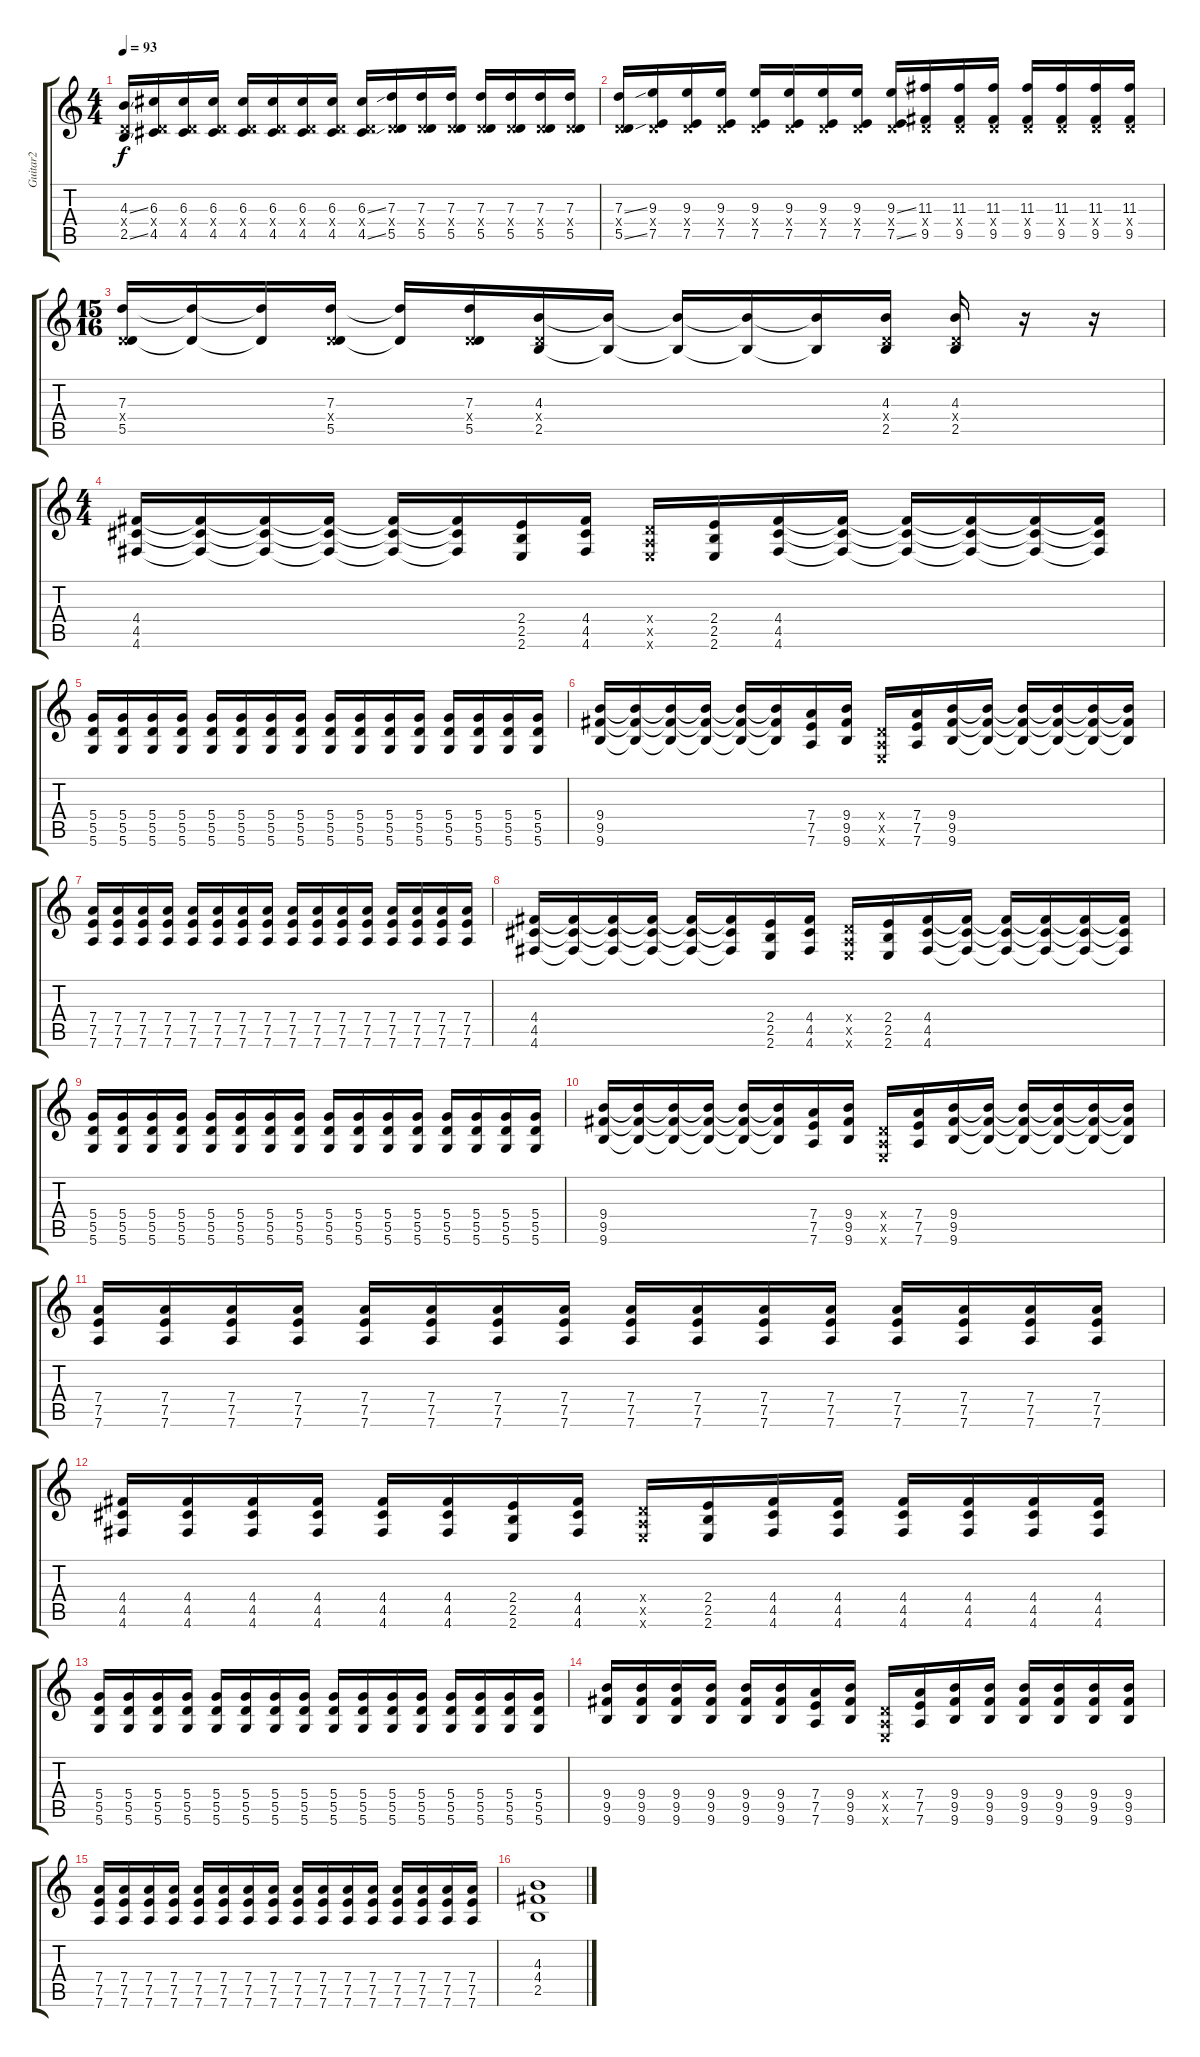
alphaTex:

\track ("Guitar2" "Guitar2") {instrument distortionguitar}
\staff {score tabs}
\tuning (E4 B3 G3 D3 A2 D2) {hide}
\ts (4 4)
\tempo 93
\clef g2
\ks c
(4.3{ss} 0.4{x} 2.5{ss}).16{dy f instrument distortionguitar} (6.3 0.4{x} 4.5).16 (6.3 0.4{x} 4.5).16 (6.3 0.4{x} 4.5).16 (6.3 0.4{x} 4.5).16 (6.3 0.4{x} 4.5).16 (6.3 0.4{x} 4.5).16 (6.3 0.4{x} 4.5).16 (6.3{ss} 0.4{x} 4.5{ss}).16 (7.3 0.4{x} 5.5).16 (7.3 0.4{x} 5.5).16 (7.3 0.4{x} 5.5).16 (7.3 0.4{x} 5.5).16 (7.3 0.4{x} 5.5).16 (7.3 0.4{x} 5.5).16 (7.3 0.4{x} 5.5).16 |
(7.3{ss} 0.4{x} 5.5{ss}).16 (9.3 0.4{x} 7.5).16 (9.3 0.4{x} 7.5).16 (9.3 0.4{x} 7.5).16 (9.3 0.4{x} 7.5).16 (9.3 0.4{x} 7.5).16 (9.3 0.4{x} 7.5).16 (9.3 0.4{x} 7.5).16 (9.3{ss} 0.4{x} 7.5{ss}).16 (11.3 0.4{x} 9.5).16 (11.3 0.4{x} 9.5).16 (11.3 0.4{x} 9.5).16 (11.3 0.4{x} 9.5).16 (11.3 0.4{x} 9.5).16 (11.3 0.4{x} 9.5).16 (11.3 0.4{x} 9.5).16 |
\ts (15 16)
(7.3 0.4{x} 5.5).16 (7.3{t} 5.5{t}).16 (7.3{t} 5.5{t}).16 (7.3 0.4{x} 5.5).16 (7.3{t} 5.5{t}).16 (7.3 0.4{x} 5.5).16 (4.3 0.4{x} 2.5).16 (4.3{t} 2.5{t}).16 (4.3{t} 2.5{t}).16 (4.3{t} 2.5{t}).16 (4.3{t} 2.5{t}).16 (4.3 0.4{x} 2.5).16 (4.3 0.4{x} 2.5).16 r.16 r.16 |
\ts (4 4)
(4.4 4.5 4.6).16 (4.4{t} 4.5{t} 4.6{t}).16 (4.4{t} 4.5{t} 4.6{t}).16 (4.4{t} 4.5{t} 4.6{t}).16 (4.4{t} 4.5{t} 4.6{t}).16 (4.4{t} 4.5{t} 4.6{t}).16 (2.4 2.5 2.6).16 (4.4 4.5 4.6).16 (0.4{x} 0.5{x} 2.6{x}).16 (2.4 2.5 2.6).16 (4.4 4.5 4.6).16 (4.4{t} 4.5{t} 4.6{t}).16 (4.4{t} 4.5{t} 4.6{t}).16 (4.4{t} 4.5{t} 4.6{t}).16 (4.4{t} 4.5{t} 4.6{t}).16 (4.4{t} 4.5{t} 4.6{t}).16 |
(5.4 5.5 5.6).16 (5.4 5.5 5.6).16 (5.4 5.5 5.6).16 (5.4 5.5 5.6).16 (5.4 5.5 5.6).16 (5.4 5.5 5.6).16 (5.4 5.5 5.6).16 (5.4 5.5 5.6).16 (5.4 5.5 5.6).16 (5.4 5.5 5.6).16 (5.4 5.5 5.6).16 (5.4 5.5 5.6).16 (5.4 5.5 5.6).16 (5.4 5.5 5.6).16 (5.4 5.5 5.6).16 (5.4 5.5 5.6).16 |
(9.4 9.5 9.6).16 (9.4{t} 9.5{t} 9.6{t}).16 (9.4{t} 9.5{t} 9.6{t}).16 (9.4{t} 9.5{t} 9.6{t}).16 (9.4{t} 9.5{t} 9.6{t}).16 (9.4{t} 9.5{t} 9.6{t}).16 (7.4 7.5 7.6).16 (9.4 9.5 9.6).16 (0.4{x} 0.5{x} 2.6{x}).16 (7.4 7.5 7.6).16 (9.4 9.5 9.6).16 (9.4{t} 9.5{t} 9.6{t}).16 (9.4{t} 9.5{t} 9.6{t}).16 (9.4{t} 9.5{t} 9.6{t}).16 (9.4{t} 9.5{t} 9.6{t}).16 (9.4{t} 9.5{t} 9.6{t}).16 |
(7.4 7.5 7.6).16 (7.4 7.5 7.6).16 (7.4 7.5 7.6).16 (7.4 7.5 7.6).16 (7.4 7.5 7.6).16 (7.4 7.5 7.6).16 (7.4 7.5 7.6).16 (7.4 7.5 7.6).16 (7.4 7.5 7.6).16 (7.4 7.5 7.6).16 (7.4 7.5 7.6).16 (7.4 7.5 7.6).16 (7.4 7.5 7.6).16 (7.4 7.5 7.6).16 (7.4 7.5 7.6).16 (7.4 7.5 7.6).16 |
(4.4 4.5 4.6).16 (4.4{t} 4.5{t} 4.6{t}).16 (4.4{t} 4.5{t} 4.6{t}).16 (4.4{t} 4.5{t} 4.6{t}).16 (4.4{t} 4.5{t} 4.6{t}).16 (4.4{t} 4.5{t} 4.6{t}).16 (2.4 2.5 2.6).16 (4.4 4.5 4.6).16 (0.4{x} 0.5{x} 2.6{x}).16 (2.4 2.5 2.6).16 (4.4 4.5 4.6).16 (4.4{t} 4.5{t} 4.6{t}).16 (4.4{t} 4.5{t} 4.6{t}).16 (4.4{t} 4.5{t} 4.6{t}).16 (4.4{t} 4.5{t} 4.6{t}).16 (4.4{t} 4.5{t} 4.6{t}).16 |
(5.4 5.5 5.6).16 (5.4 5.5 5.6).16 (5.4 5.5 5.6).16 (5.4 5.5 5.6).16 (5.4 5.5 5.6).16 (5.4 5.5 5.6).16 (5.4 5.5 5.6).16 (5.4 5.5 5.6).16 (5.4 5.5 5.6).16 (5.4 5.5 5.6).16 (5.4 5.5 5.6).16 (5.4 5.5 5.6).16 (5.4 5.5 5.6).16 (5.4 5.5 5.6).16 (5.4 5.5 5.6).16 (5.4 5.5 5.6).16 |
(9.4 9.5 9.6).16 (9.4{t} 9.5{t} 9.6{t}).16 (9.4{t} 9.5{t} 9.6{t}).16 (9.4{t} 9.5{t} 9.6{t}).16 (9.4{t} 9.5{t} 9.6{t}).16 (9.4{t} 9.5{t} 9.6{t}).16 (7.4 7.5 7.6).16 (9.4 9.5 9.6).16 (0.4{x} 0.5{x} 2.6{x}).16 (7.4 7.5 7.6).16 (9.4 9.5 9.6).16 (9.4{t} 9.5{t} 9.6{t}).16 (9.4{t} 9.5{t} 9.6{t}).16 (9.4{t} 9.5{t} 9.6{t}).16 (9.4{t} 9.5{t} 9.6{t}).16 (9.4{t} 9.5{t} 9.6{t}).16 |
(7.4 7.5 7.6).16 (7.4 7.5 7.6).16 (7.4 7.5 7.6).16 (7.4 7.5 7.6).16 (7.4 7.5 7.6).16 (7.4 7.5 7.6).16 (7.4 7.5 7.6).16 (7.4 7.5 7.6).16 (7.4 7.5 7.6).16 (7.4 7.5 7.6).16 (7.4 7.5 7.6).16 (7.4 7.5 7.6).16 (7.4 7.5 7.6).16 (7.4 7.5 7.6).16 (7.4 7.5 7.6).16 (7.4 7.5 7.6).16 |
(4.4 4.5 4.6).16 (4.4 4.5 4.6).16 (4.4 4.5 4.6).16 (4.4 4.5 4.6).16 (4.4 4.5 4.6).16 (4.4 4.5 4.6).16 (2.4 2.5 2.6).16 (4.4 4.5 4.6).16 (0.4{x} 0.5{x} 2.6{x}).16 (2.4 2.5 2.6).16 (4.4 4.5 4.6).16 (4.4 4.5 4.6).16 (4.4 4.5 4.6).16 (4.4 4.5 4.6).16 (4.4 4.5 4.6).16 (4.4 4.5 4.6).16 |
(5.4 5.5 5.6).16 (5.4 5.5 5.6).16 (5.4 5.5 5.6).16 (5.4 5.5 5.6).16 (5.4 5.5 5.6).16 (5.4 5.5 5.6).16 (5.4 5.5 5.6).16 (5.4 5.5 5.6).16 (5.4 5.5 5.6).16 (5.4 5.5 5.6).16 (5.4 5.5 5.6).16 (5.4 5.5 5.6).16 (5.4 5.5 5.6).16 (5.4 5.5 5.6).16 (5.4 5.5 5.6).16 (5.4 5.5 5.6).16 |
(9.4 9.5 9.6).16 (9.4 9.5 9.6).16 (9.4 9.5 9.6).16 (9.4 9.5 9.6).16 (9.4 9.5 9.6).16 (9.4 9.5 9.6).16 (7.4 7.5 7.6).16 (9.4 9.5 9.6).16 (0.4{x} 0.5{x} 2.6{x}).16 (7.4 7.5 7.6).16 (9.4 9.5 9.6).16 (9.4 9.5 9.6).16 (9.4 9.5 9.6).16 (9.4 9.5 9.6).16 (9.4 9.5 9.6).16 (9.4 9.5 9.6).16 |
(7.4 7.5 7.6).16 (7.4 7.5 7.6).16 (7.4 7.5 7.6).16 (7.4 7.5 7.6).16 (7.4 7.5 7.6).16 (7.4 7.5 7.6).16 (7.4 7.5 7.6).16 (7.4 7.5 7.6).16 (7.4 7.5 7.6).16 (7.4 7.5 7.6).16 (7.4 7.5 7.6).16 (7.4 7.5 7.6).16 (7.4 7.5 7.6).16 (7.4 7.5 7.6).16 (7.4 7.5 7.6).16 (7.4 7.5 7.6).16 |
(4.3 4.4 2.5).1
